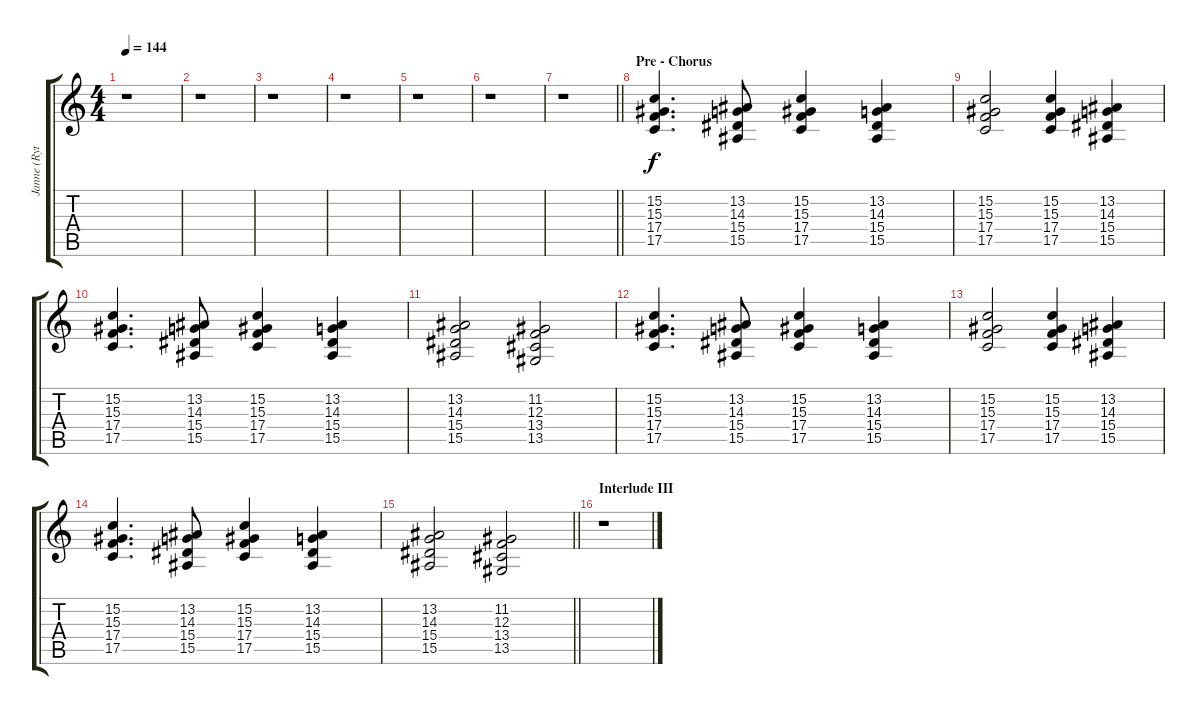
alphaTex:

\track ("Janne (Rythm I)" "Janne (Ryt") {instrument churchorgan}
\staff {score tabs}
\tuning (D4 A3 F3 C3 G2 D2) {hide}
\ts (4 4)
\tempo 144
\clef g2
\ks c
r.1{dy f} |
r.1 |
r.1 |
r.1 |
r.1 |
r.1 |
\barLineRight lightlight
r.1 |
\section ("" "Pre - Chorus")
(15.2 15.3 17.4 17.5).4{d volume 8 balance 8 instrument churchorgan} (13.2 14.3 15.4 15.5).8 (15.2 15.3 17.4 17.5).4 (13.2 14.3 15.4 15.5).4 |
(15.2 15.3 17.4 17.5).2 (15.2 15.3 17.4 17.5).4 (13.2 14.3 15.4 15.5).4 |
(15.2 15.3 17.4 17.5).4{d} (13.2 14.3 15.4 15.5).8 (15.2 15.3 17.4 17.5).4 (13.2 14.3 15.4 15.5).4 |
(13.2 14.3 15.4 15.5).2 (11.2 12.3 13.4 13.5).2 |
(15.2 15.3 17.4 17.5).4{d} (13.2 14.3 15.4 15.5).8 (15.2 15.3 17.4 17.5).4 (13.2 14.3 15.4 15.5).4 |
(15.2 15.3 17.4 17.5).2 (15.2 15.3 17.4 17.5).4 (13.2 14.3 15.4 15.5).4 |
(15.2 15.3 17.4 17.5).4{d} (13.2 14.3 15.4 15.5).8 (15.2 15.3 17.4 17.5).4 (13.2 14.3 15.4 15.5).4 |
\barLineRight lightlight
(13.2 14.3 15.4 15.5).2 (11.2 12.3 13.4 13.5).2 |
\section ("" "Interlude III")
r.1
